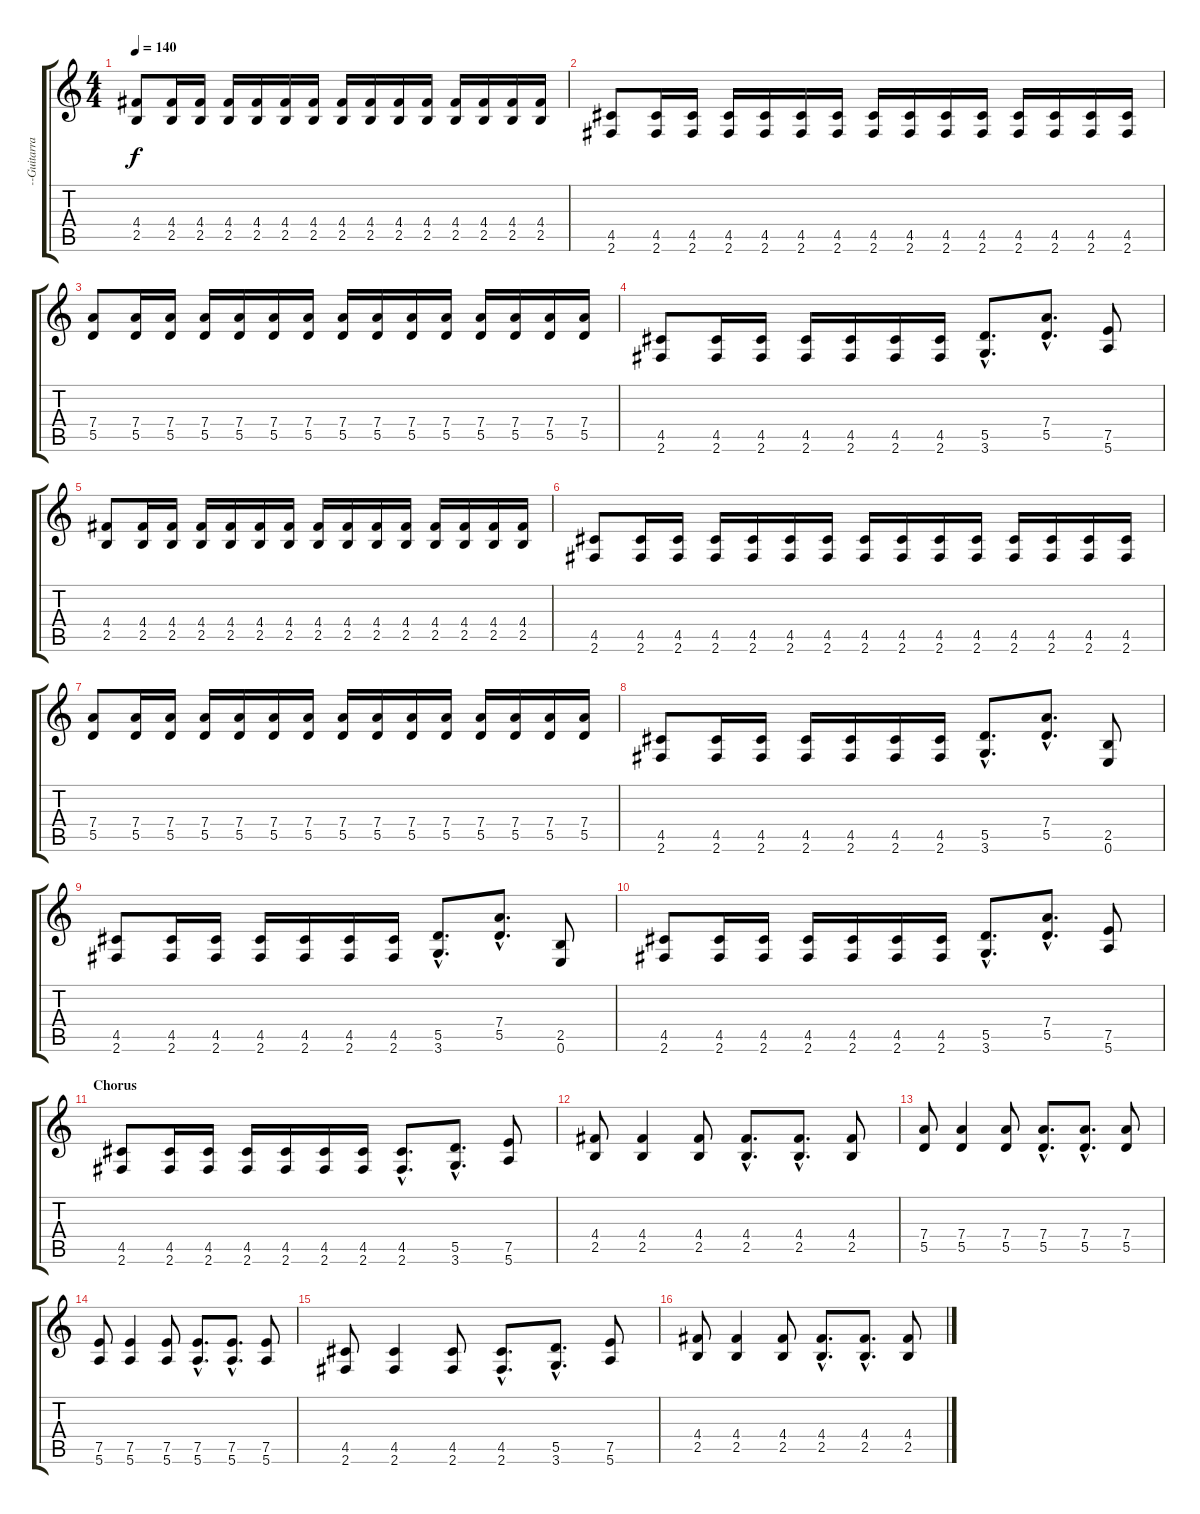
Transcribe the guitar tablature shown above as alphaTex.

\track ("--Guitarra base" "--Guitarra") {instrument overdrivenguitar}
\staff {score tabs}
\tuning (E4 B3 G3 D3 A2 E2) {hide}
\ts (4 4)
\tempo 140
\clef g2
\ks c
(4.4 2.5).8{dy f} (4.4 2.5).16 (4.4 2.5).16 (4.4 2.5).16 (4.4 2.5).16 (4.4 2.5).16 (4.4 2.5).16 (4.4 2.5).16 (4.4 2.5).16 (4.4 2.5).16 (4.4 2.5).16 (4.4 2.5).16 (4.4 2.5).16 (4.4 2.5).16 (4.4 2.5).16 |
(4.5 2.6).8 (4.5 2.6).16 (4.5 2.6).16 (4.5 2.6).16 (4.5 2.6).16 (4.5 2.6).16 (4.5 2.6).16 (4.5 2.6).16 (4.5 2.6).16 (4.5 2.6).16 (4.5 2.6).16 (4.5 2.6).16 (4.5 2.6).16 (4.5 2.6).16 (4.5 2.6).16 |
(7.4 5.5).8 (7.4 5.5).16 (7.4 5.5).16 (7.4 5.5).16 (7.4 5.5).16 (7.4 5.5).16 (7.4 5.5).16 (7.4 5.5).16 (7.4 5.5).16 (7.4 5.5).16 (7.4 5.5).16 (7.4 5.5).16 (7.4 5.5).16 (7.4 5.5).16 (7.4 5.5).16 |
(4.5 2.6).8 (4.5 2.6).16 (4.5 2.6).16 (4.5 2.6).16 (4.5 2.6).16 (4.5 2.6).16 (4.5 2.6).16 (5.5{hac} 3.6{hac}).8{d} (7.4{hac} 5.5{hac}).8{d} (7.5 5.6).8 |
(4.4 2.5).8 (4.4 2.5).16 (4.4 2.5).16 (4.4 2.5).16 (4.4 2.5).16 (4.4 2.5).16 (4.4 2.5).16 (4.4 2.5).16 (4.4 2.5).16 (4.4 2.5).16 (4.4 2.5).16 (4.4 2.5).16 (4.4 2.5).16 (4.4 2.5).16 (4.4 2.5).16 |
(4.5 2.6).8 (4.5 2.6).16 (4.5 2.6).16 (4.5 2.6).16 (4.5 2.6).16 (4.5 2.6).16 (4.5 2.6).16 (4.5 2.6).16 (4.5 2.6).16 (4.5 2.6).16 (4.5 2.6).16 (4.5 2.6).16 (4.5 2.6).16 (4.5 2.6).16 (4.5 2.6).16 |
(7.4 5.5).8 (7.4 5.5).16 (7.4 5.5).16 (7.4 5.5).16 (7.4 5.5).16 (7.4 5.5).16 (7.4 5.5).16 (7.4 5.5).16 (7.4 5.5).16 (7.4 5.5).16 (7.4 5.5).16 (7.4 5.5).16 (7.4 5.5).16 (7.4 5.5).16 (7.4 5.5).16 |
(4.5 2.6).8 (4.5 2.6).16 (4.5 2.6).16 (4.5 2.6).16 (4.5 2.6).16 (4.5 2.6).16 (4.5 2.6).16 (5.5{hac} 3.6{hac}).8{d} (7.4{hac} 5.5{hac}).8{d} (2.5 0.6).8 |
(4.5 2.6).8 (4.5 2.6).16 (4.5 2.6).16 (4.5 2.6).16 (4.5 2.6).16 (4.5 2.6).16 (4.5 2.6).16 (5.5{hac} 3.6{hac}).8{d} (7.4{hac} 5.5{hac}).8{d} (2.5 0.6).8 |
(4.5 2.6).8 (4.5 2.6).16 (4.5 2.6).16 (4.5 2.6).16 (4.5 2.6).16 (4.5 2.6).16 (4.5 2.6).16 (5.5{hac} 3.6{hac}).8{d} (7.4{hac} 5.5{hac}).8{d} (7.5 5.6).8 |
\section ("" "Chorus")
(4.5 2.6).8 (4.5 2.6).16 (4.5 2.6).16 (4.5 2.6).16 (4.5 2.6).16 (4.5 2.6).16 (4.5 2.6).16 (4.5{hac} 2.6{hac}).8{d} (5.5{hac} 3.6{hac}).8{d} (7.5 5.6).8 |
(4.4 2.5).8 (4.4 2.5).4 (4.4 2.5).8 (4.4{hac} 2.5{hac}).8{d} (4.4{hac} 2.5{hac}).8{d} (4.4 2.5).8 |
(7.4 5.5).8 (7.4 5.5).4 (7.4 5.5).8 (7.4{hac} 5.5{hac}).8{d} (7.4{hac} 5.5{hac}).8{d} (7.4 5.5).8 |
(7.5 5.6).8 (7.5 5.6).4 (7.5 5.6).8 (7.5{hac} 5.6{hac}).8{d} (7.5{hac} 5.6{hac}).8{d} (7.5 5.6).8 |
(4.5 2.6).8 (4.5 2.6).4 (4.5 2.6).8 (4.5{hac} 2.6{hac}).8{d} (5.5{hac} 3.6{hac}).8{d} (7.5 5.6).8 |
(4.4 2.5).8 (4.4 2.5).4 (4.4 2.5).8 (4.4{hac} 2.5{hac}).8{d} (4.4{hac} 2.5{hac}).8{d} (4.4 2.5).8
